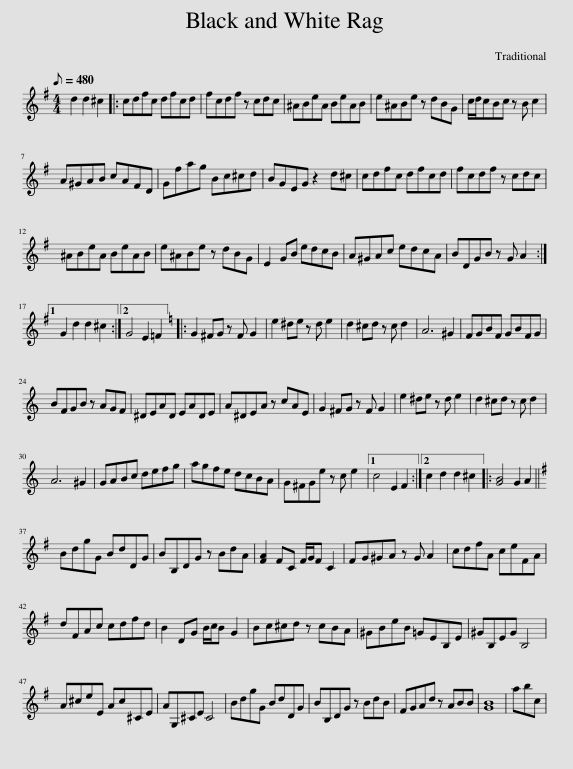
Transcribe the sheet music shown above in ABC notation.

X:1
L:1/8
Q:1/8=480
M:4/4
I:linebreak $
K:G
V:1 treble
V:1
 d2 d2 ^c2 |: cdfc dfcd | fcdf z cdc | ^ABeA BeAB | e^ABe z dBG | %5
 c/d/cBc z B c2 |$ A^GAB cAFD | Gfag Bc^cd | BGEG z2 d^c | cdfc dfcd | %10
 fcdf z cdc |$ ^ABeA BeAB | e^ABe z dBG | E2 GB edcB | A^GAc edcA | %15
 BDGB z G A2 :|1$ G2 d2 d2 ^c2 :|2 G4 E2 =F2 |:[K:C] G2 ^FG z F G2 | e2 ^de z d e2 | %20
 d2 ^cd z c d2 | A6 ^G2 | FGBF GBFG |$ BFGB z AGF | ^DEAD EADE | %25
 A^DEA z cAE | G2 ^FG z F G2 | e2 ^de z d e2 | d2 ^cd z c d2 |$ A6 ^G2 | %30
 GABc defg | agfe dcBA | G^FGe z c e2 |1 c4 E2 F2 :|2 c2 d2 d2 ^c2 |: %35
 [GB]4 G2 A2 ||$[K:G] BdgG BdDG | BB,DG z BdA | [FA]2 FC F/G/F C2 | FG^GA z G A2 | %40
 cdfA ceFA |$ dFAc cdfd | B2 DG B/c/B G2 | Bc^cd z cBA | ^GBeB =GEB,E | %45
 ^GB,EG B,4 |$ A^ceE Ac^CE | AG,^CE C4 | BdgG BdDG | BB,DG z BdB | %50
 FGAd z ABB | [GB]8 | abc | %53
